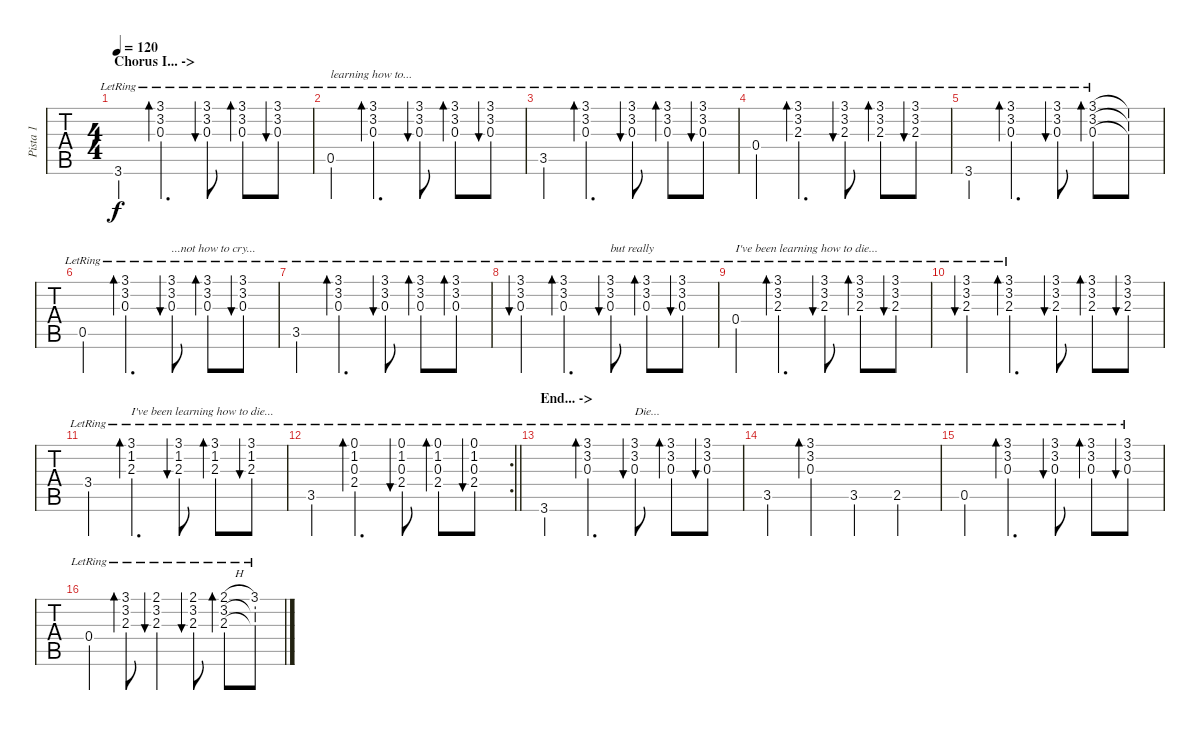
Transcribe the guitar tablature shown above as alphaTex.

\track ("Pista 1" "Pista 1") {instrument acousticguitarsteel}
\staff {tabs}
\tuning (E4 B3 G3 D3 A2 E2) {hide}
\ts (4 4)
\section ("" "Chorus I... ->")
\tempo 120
\clef g2
\ks c
3.6{lr}.4{dy f} (3.1{lr} 3.2{lr} 0.3{lr}).4{d bd 60} (3.1{lr} 3.2{lr} 0.3{lr}).8{bu 60} (3.1{lr} 3.2{lr} 0.3{lr}).8{bd 60} (3.1{lr} 3.2{lr} 0.3{lr}).8{bu 60} |
0.5{lr}.4{txt "learning how to..."} (3.1{lr} 3.2{lr} 0.3{lr}).4{d bd 60} (3.1{lr} 3.2{lr} 0.3{lr}).8{bu 60} (3.1{lr} 3.2{lr} 0.3{lr}).8{bd 60} (3.1{lr} 3.2{lr} 0.3{lr}).8{bu 60} |
3.5{lr}.4 (3.1{lr} 3.2{lr} 0.3{lr}).4{d bd 60} (3.1{lr} 3.2{lr} 0.3{lr}).8{bu 60} (3.1{lr} 3.2{lr} 0.3{lr}).8{bd 60} (3.1{lr} 3.2{lr} 0.3{lr}).8{bu 60} |
0.4{lr}.4 (3.1{lr} 3.2{lr} 2.3{lr}).4{d bd 60} (3.1{lr} 3.2{lr} 2.3{lr}).8{bu 60} (3.1{lr} 3.2{lr} 2.3{lr}).8{bd 60} (3.1{lr} 3.2{lr} 2.3{lr}).8{bu 60} |
3.6{lr}.4 (3.1{lr} 3.2{lr} 0.3{lr}).4{d bd 60} (3.1{lr} 3.2{lr} 0.3{lr}).8{bu 60} (3.1{lr} 3.2{lr} 0.3{lr}).8{bd 60} (3.1{t} 3.2{t} 0.3{t}).8 |
0.5{lr}.4 (3.1{lr} 3.2{lr} 0.3{lr}).4{d bd 60} (3.1{lr} 3.2{lr} 0.3{lr}).8{bu 60 txt "...not how to cry..."} (3.1{lr} 3.2{lr} 0.3{lr}).8{bd 60} (3.1{lr} 3.2{lr} 0.3{lr}).8{bu 60} |
3.5{lr}.4 (3.1{lr} 3.2{lr} 0.3{lr}).4{d bd 60} (3.1{lr} 3.2{lr} 0.3{lr}).8{bu 60} (3.1{lr} 3.2{lr} 0.3{lr}).8{bd 60} (3.1{lr} 3.2{lr} 0.3{lr}).8{bd 60} |
(3.1{lr} 3.2{lr} 0.3{lr}).4{bu 60} (3.1{lr} 3.2{lr} 0.3{lr}).4{d bd 60} (3.1{lr} 3.2{lr} 0.3{lr}).8{bu 60 txt "but really"} (3.1{lr} 3.2{lr} 0.3{lr}).8{bd 60} (3.1{lr} 3.2{lr} 0.3{lr}).8{bu 60} |
0.4{lr}.4{txt "I've been learning how to die..."} (3.1{lr} 3.2{lr} 2.3{lr}).4{d bd 60} (3.1{lr} 3.2{lr} 2.3{lr}).8{bu 60} (3.1{lr} 3.2{lr} 2.3{lr}).8{bd 60} (3.1{lr} 3.2{lr} 2.3{lr}).8{bu 60} |
(3.1{lr} 3.2{lr} 2.3{lr}).4{bu 60} (3.1{lr} 3.2{lr} 2.3{lr}).4{d bd 60} (3.1 3.2 2.3).8{bu 60} (3.1 3.2 2.3).8{bd 60} (3.1 3.2 2.3).8{bu 60} |
3.4{lr}.4 (3.1{lr} 1.2{lr} 2.3{lr}).4{d bd 60 txt "I've been learning how to die..."} (3.1{lr} 1.2{lr} 2.3{lr}).8{bu 60} (3.1{lr} 1.2{lr} 2.3{lr}).8{bd 60} (3.1{lr} 1.2{lr} 2.3{lr}).8{bu 60} |
\rc 2
\barLineRight lightlight
3.5{lr}.4 (0.1{lr} 1.2{lr} 0.3{lr} 2.4{lr}).4{d bd 60} (0.1{lr} 1.2{lr} 0.3{lr} 2.4{lr}).8{bu 60} (0.1{lr} 1.2{lr} 0.3{lr} 2.4{lr}).8{bd 60} (0.1{lr} 1.2{lr} 0.3{lr} 2.4{lr}).8{bu 60} |
\section ("" "End... ->")
3.6{lr}.4 (3.1{lr} 3.2{lr} 0.3{lr}).4{d bd 60} (3.1{lr} 3.2{lr} 0.3{lr}).8{bu 60 txt "Die..."} (3.1{lr} 3.2{lr} 0.3{lr}).8{bd 60} (3.1{lr} 3.2{lr} 0.3{lr}).8{bu 60} |
3.5{lr}.4 (3.1{lr} 3.2{lr} 0.3{lr}).4{bd 60} 3.5{lr}.4 2.5{lr}.4 |
0.5{lr}.4 (3.1{lr} 3.2{lr} 0.3{lr}).4{d bd 60} (3.1{lr} 3.2{lr} 0.3{lr}).8{bu 60} (3.1{lr} 3.2{lr} 0.3{lr}).8{bd 60} (3.1{lr} 3.2{lr} 0.3{lr}).8{bu 60} |
0.4{lr}.4 (3.1{lr} 3.2{lr} 2.3{lr}).8{bd 60} (2.1{lr} 3.2{lr} 2.3{lr}).4{bu 60} (2.1{lr} 3.2{lr} 2.3{lr}).8{bu 60} (2.1{h lr} 3.2{lr} 2.3{lr}).8{bd 60} (3.1{lr} 3.2{t} 2.3{t}).8
